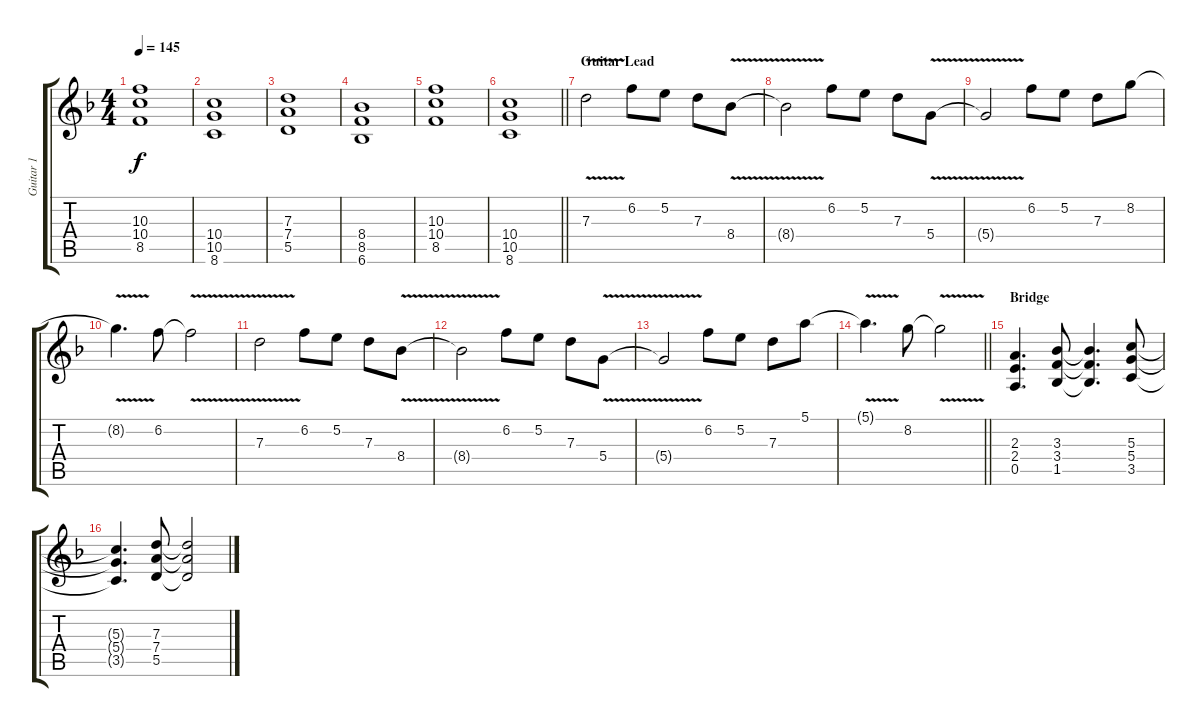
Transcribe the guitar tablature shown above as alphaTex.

\track ("Guitar 1" "Guitar 1") {instrument distortionguitar}
\staff {score tabs}
\tuning (E4 B3 G3 D3 A2 E2) {hide}
\ts (4 4)
\tempo 145
\clef g2
\ks f
(10.3 10.4 8.5).1{dy f} |
(10.4 10.5 8.6).1 |
(7.3 7.4 5.5).1 |
(8.4 8.5 6.6).1 |
(10.3 10.4 8.5).1 |
\barLineRight lightlight
(10.4 10.5 8.6).1 |
\section ("" "Guitar Lead")
7.3{v}.2 6.2.8 5.2.8 7.3.8 8.4{v}.8 |
8.4{t}.2 6.2.8 5.2.8 7.3.8 5.4{v}.8 |
5.4{t}.2 6.2.8 5.2.8 7.3.8 8.2.8 |
8.2{v t}.4{d} 6.2.8 6.2{v t}.2 |
7.3{v}.2 6.2.8 5.2.8 7.3.8 8.4{v}.8 |
8.4{t}.2 6.2.8 5.2.8 7.3.8 5.4{v}.8 |
5.4{t}.2 6.2.8 5.2.8 7.3.8 5.1.8 |
\barLineRight lightlight
5.1{v t}.4{d} 8.2.8 8.2{v t}.2 |
\section ("" "Bridge ")
(2.3 2.4 0.5).4{d} (3.3 3.4 1.5).8 (3.3{t} 3.4{t} 1.5{t}).4{d} (5.3 5.4 3.5).8 |
(5.3{t} 5.4{t} 3.5{t}).4{d} (7.3 7.4 5.5).8 (7.3{t} 7.4{t} 5.5{t}).2
